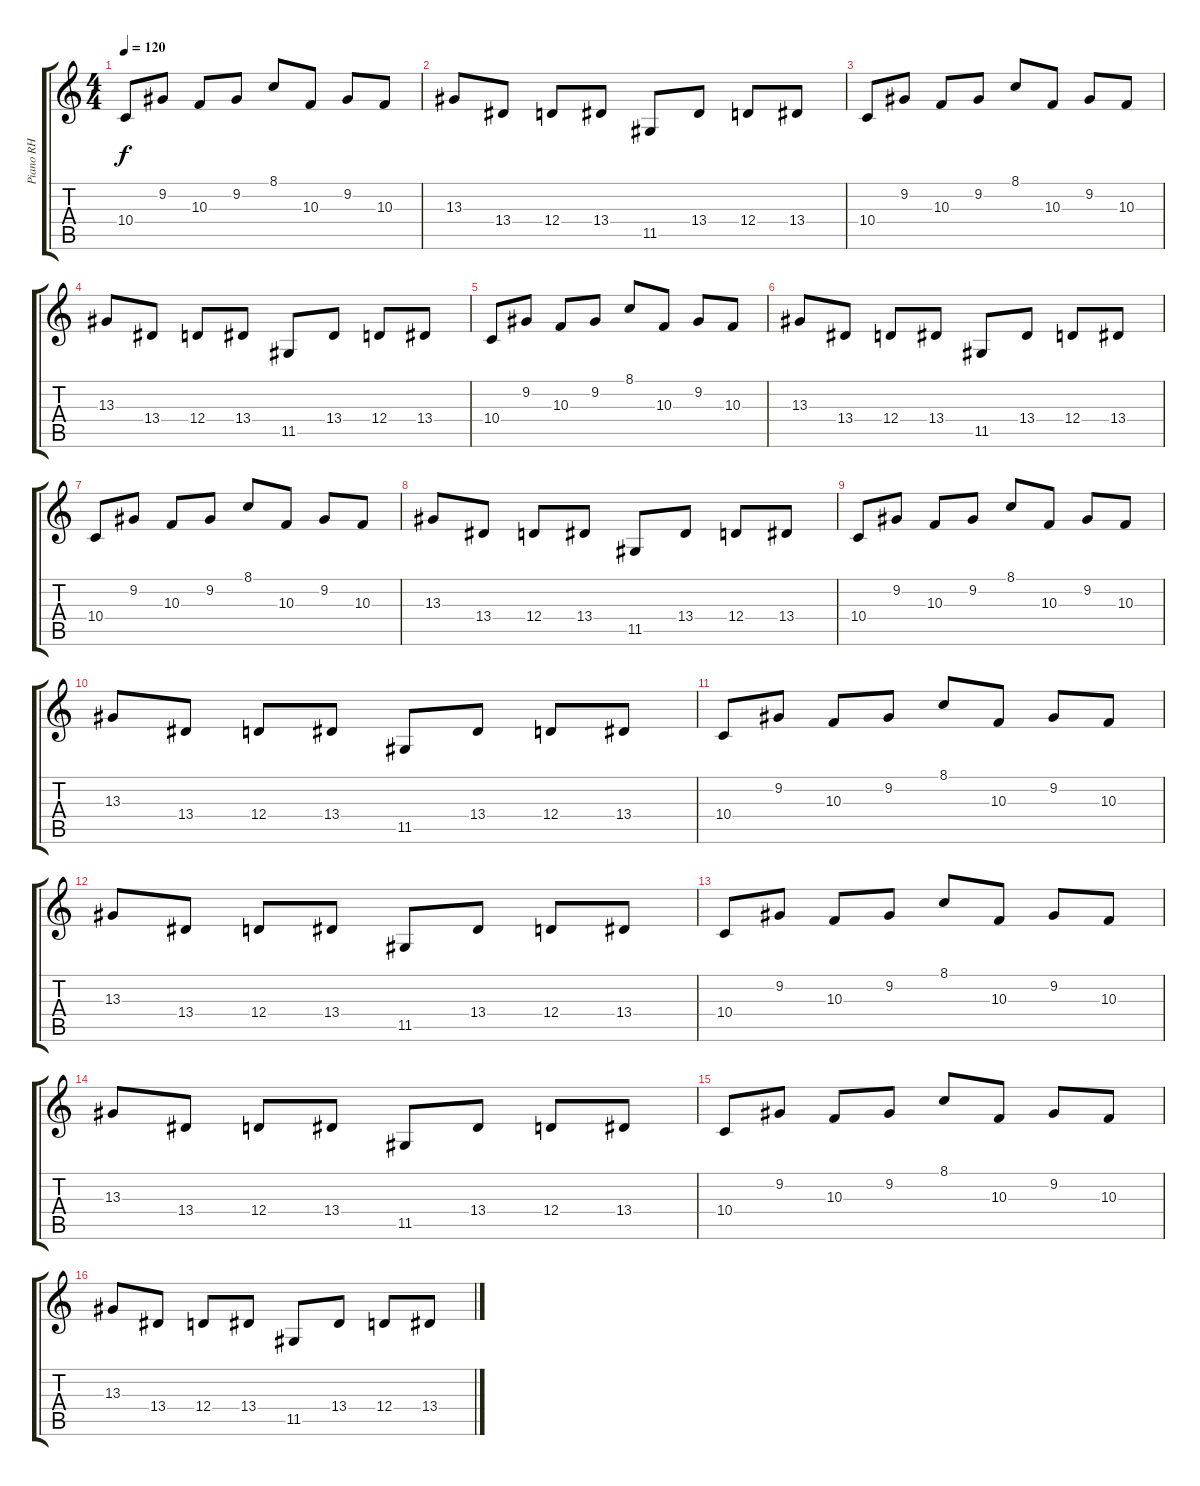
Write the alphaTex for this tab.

\track ("Piano RH" "Piano RH") {instrument acousticgrandpiano}
\staff {score tabs}
\tuning (E4 B3 G3 D3 A2 E2) {hide}
\ts (4 4)
\tempo 120
\clef g2
\ks c
10.4.8{dy f balance 0} 9.2.8 10.3.8 9.2.8 8.1.8 10.3.8 9.2.8 10.3.8 |
13.3.8 13.4.8 12.4.8 13.4.8 11.5.8 13.4.8 12.4.8 13.4.8 |
10.4.8 9.2.8 10.3.8 9.2.8 8.1.8 10.3.8 9.2.8 10.3.8 |
13.3.8 13.4.8 12.4.8 13.4.8 11.5.8 13.4.8 12.4.8 13.4.8 |
10.4.8 9.2.8 10.3.8 9.2.8 8.1.8 10.3.8 9.2.8 10.3.8 |
13.3.8 13.4.8 12.4.8 13.4.8 11.5.8 13.4.8 12.4.8 13.4.8 |
10.4.8 9.2.8 10.3.8 9.2.8 8.1.8 10.3.8 9.2.8 10.3.8 |
13.3.8 13.4.8 12.4.8 13.4.8 11.5.8 13.4.8 12.4.8 13.4.8 |
10.4.8 9.2.8 10.3.8 9.2.8 8.1.8 10.3.8 9.2.8 10.3.8 |
13.3.8 13.4.8 12.4.8 13.4.8 11.5.8 13.4.8 12.4.8 13.4.8 |
10.4.8 9.2.8 10.3.8 9.2.8 8.1.8 10.3.8 9.2.8 10.3.8 |
13.3.8 13.4.8 12.4.8 13.4.8 11.5.8 13.4.8 12.4.8 13.4.8 |
10.4.8 9.2.8 10.3.8 9.2.8 8.1.8 10.3.8 9.2.8 10.3.8 |
13.3.8 13.4.8 12.4.8 13.4.8 11.5.8 13.4.8 12.4.8 13.4.8 |
10.4.8 9.2.8 10.3.8 9.2.8 8.1.8 10.3.8 9.2.8 10.3.8 |
13.3.8 13.4.8 12.4.8 13.4.8 11.5.8 13.4.8 12.4.8 13.4.8
